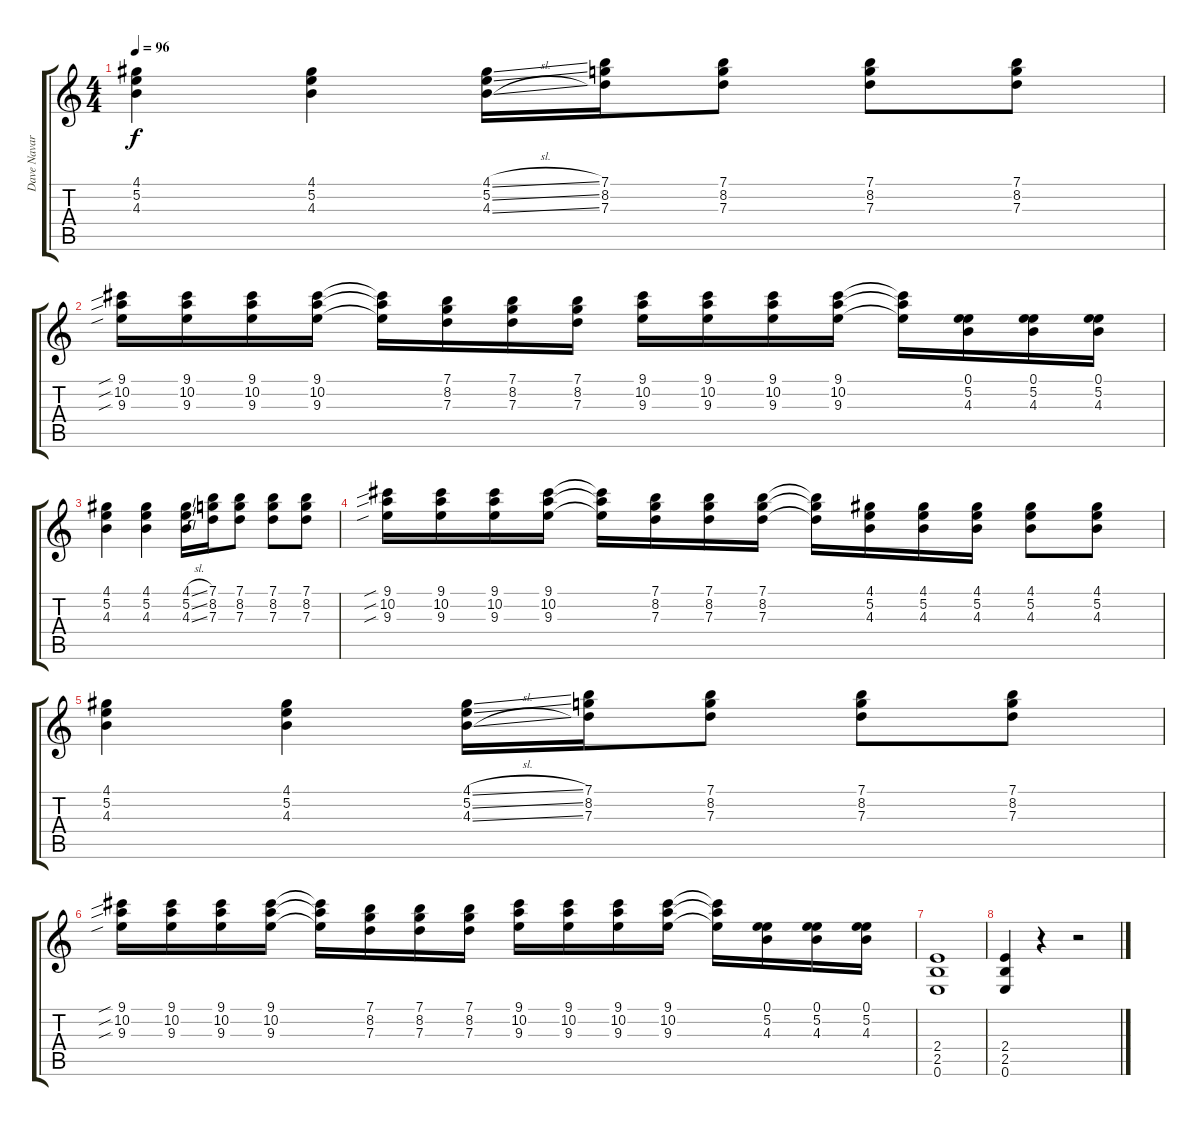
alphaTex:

\track ("Dave Navarro Guitar 4" "Dave Navar") {instrument overdrivenguitar}
\staff {score tabs}
\tuning (E4 B3 G3 D3 A2 E2) {hide}
\ts (4 4)
\tempo 96
\clef g2
\ks c
(4.1 5.2 4.3).4{dy f} (4.1 5.2 4.3).4 (4.1{sl} 5.2{sl} 4.3{sl}).16 (7.1 8.2 7.3).16 (7.1 8.2 7.3).8 (7.1 8.2 7.3).8 (7.1 8.2 7.3).8 |
(9.1{sib} 10.2{sib} 9.3{sib}).16 (9.1 10.2 9.3).16 (9.1 10.2 9.3).16 (9.1 10.2 9.3).16 (9.1{t} 10.2{t} 9.3{t}).16 (7.1 8.2 7.3).16 (7.1 8.2 7.3).16 (7.1 8.2 7.3).16 (9.1 10.2 9.3).16 (9.1 10.2 9.3).16 (9.1 10.2 9.3).16 (9.1 10.2 9.3).16 (9.1{t} 10.2{t} 9.3{t}).16 (0.1 5.2 4.3).16 (0.1 5.2 4.3).16 (0.1 5.2 4.3).16 |
(4.1 5.2 4.3).4 (4.1 5.2 4.3).4 (4.1{sl} 5.2{sl} 4.3{sl}).16 (7.1 8.2 7.3).16 (7.1 8.2 7.3).8 (7.1 8.2 7.3).8 (7.1 8.2 7.3).8 |
(9.1{sib} 10.2{sib} 9.3{sib}).16 (9.1 10.2 9.3).16 (9.1 10.2 9.3).16 (9.1 10.2 9.3).16 (9.1{t} 10.2{t} 9.3{t}).16 (7.1 8.2 7.3).16 (7.1 8.2 7.3).16 (7.1 8.2 7.3).16 (7.1{t} 8.2{t} 7.3{t}).16 (4.1 5.2 4.3).16 (4.1 5.2 4.3).16 (4.1 5.2 4.3).16 (4.1 5.2 4.3).8 (4.1 5.2 4.3).8 |
(4.1 5.2 4.3).4 (4.1 5.2 4.3).4 (4.1{sl} 5.2{sl} 4.3{sl}).16 (7.1 8.2 7.3).16 (7.1 8.2 7.3).8 (7.1 8.2 7.3).8 (7.1 8.2 7.3).8 |
(9.1{sib} 10.2{sib} 9.3{sib}).16 (9.1 10.2 9.3).16 (9.1 10.2 9.3).16 (9.1 10.2 9.3).16 (9.1{t} 10.2{t} 9.3{t}).16 (7.1 8.2 7.3).16 (7.1 8.2 7.3).16 (7.1 8.2 7.3).16 (9.1 10.2 9.3).16 (9.1 10.2 9.3).16 (9.1 10.2 9.3).16 (9.1 10.2 9.3).16 (9.1{t} 10.2{t} 9.3{t}).16 (0.1 5.2 4.3).16 (0.1 5.2 4.3).16 (0.1 5.2 4.3).16 |
(2.4 2.5 0.6).1 |
(2.4 2.5 0.6).4{volume 0} r.4 r.2
